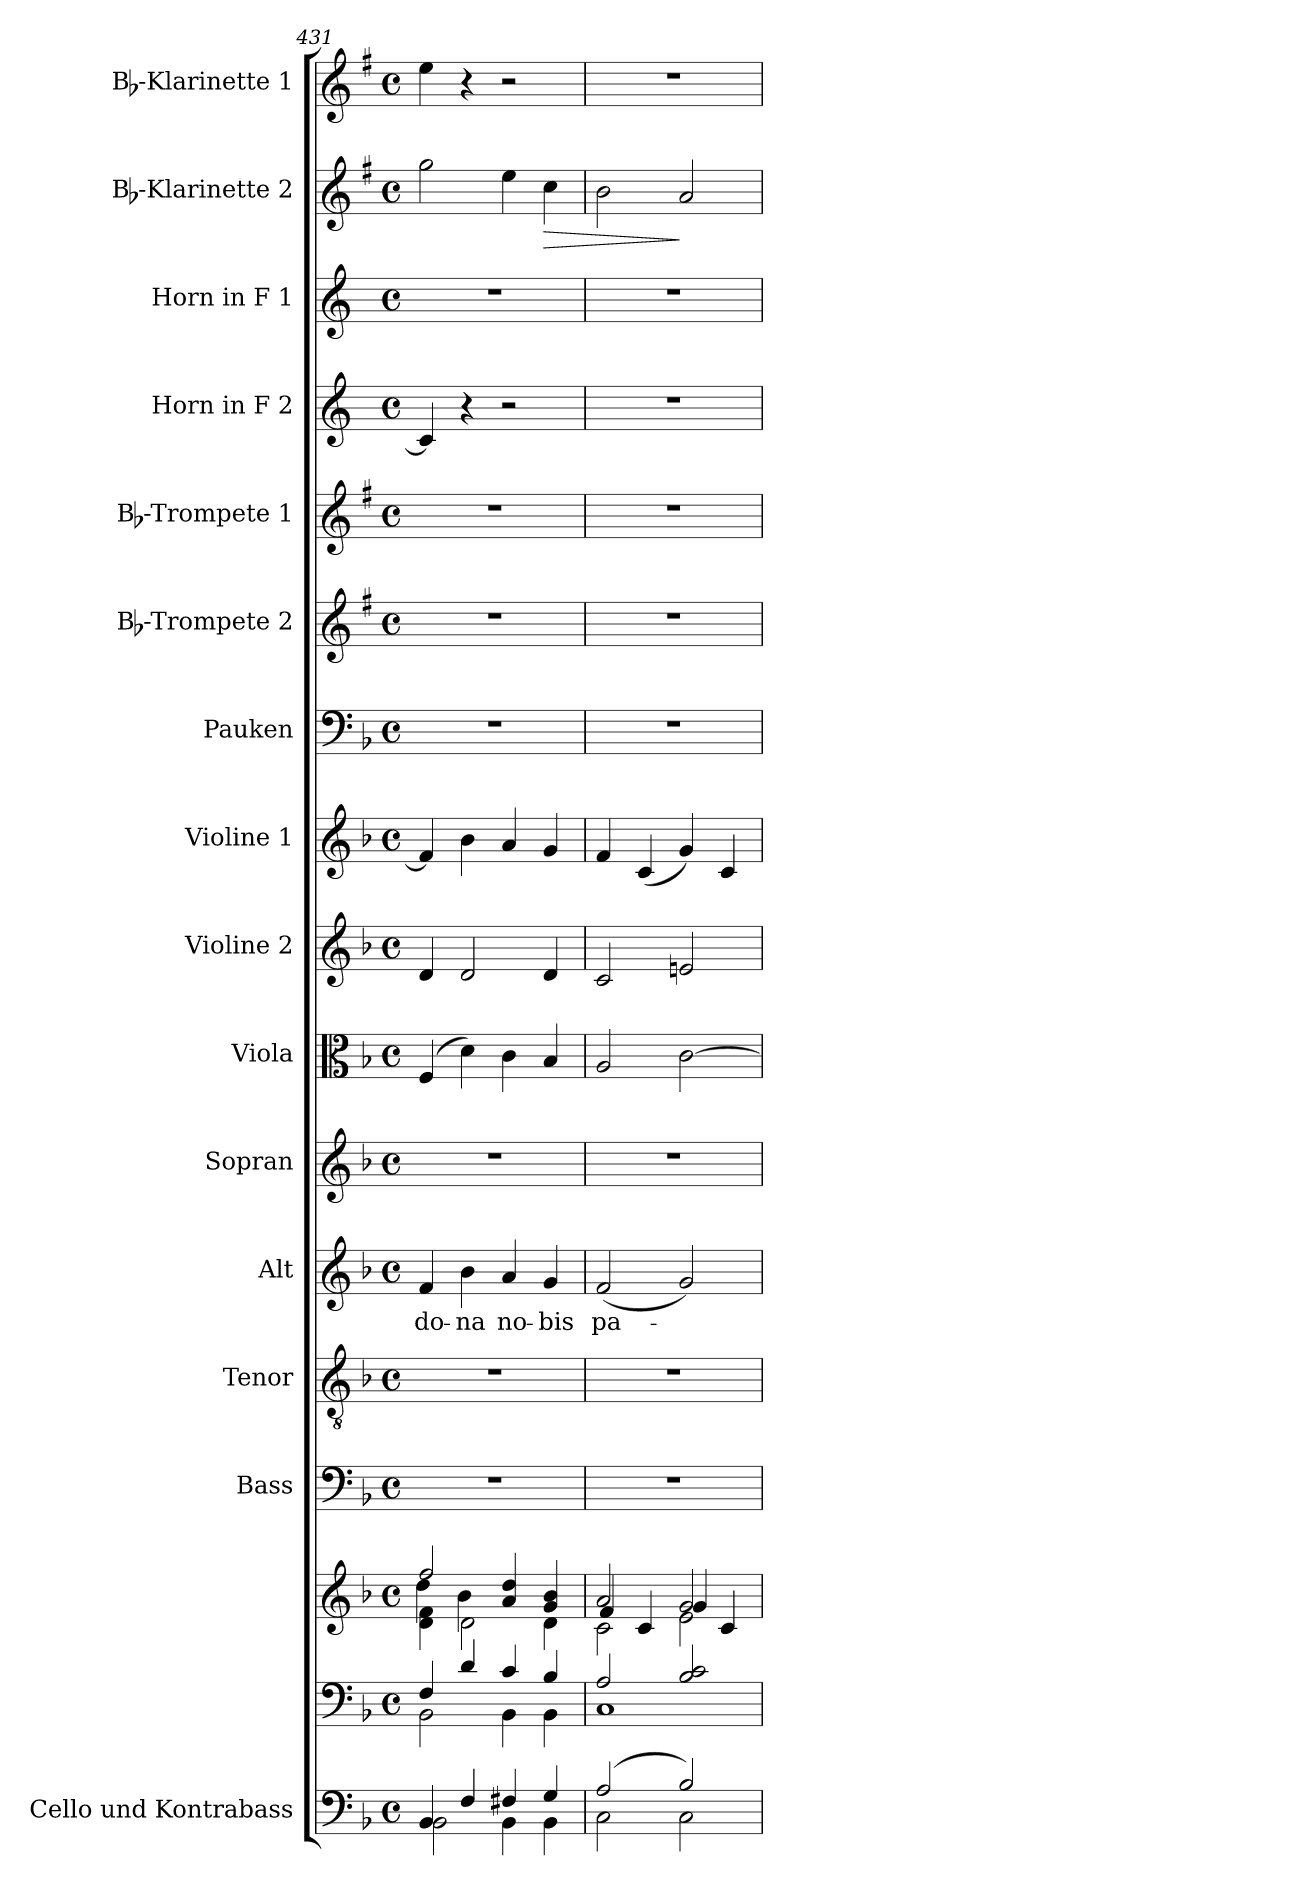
**kern	**kern	**kern	**kern	**kern	**kern	**text	**kern	**kern	**kern	**kern	**kern	**kern	**kern	**kern	**kern	**kern	**dynam	**kern
*part16	*part15	*part15	*part14	*part13	*part12	*part12	*part11	*part10	*part9	*part8	*part7	*part6	*part5	*part4	*part3	*part2	*part2	*part1
*staff17	*staff16	*staff15	*staff14	*staff13	*staff12	*staff12	*staff11	*staff10	*staff9	*staff8	*staff7	*staff6	*staff5	*staff4	*staff3	*staff2	*staff2	*staff1
*I"Cello und Kontrabass	*	*	*I"Bass	*I"Tenor	*I"Alt	*	*I"Sopran	*I"Viola	*I"Violine 2	*I"Violine 1	*I"Pauken	*I"Bb-Trompete 2	*I"Bb-Trompete 1	*I"Horn in F 2	*I"Horn in F 1	*I"Bb-Klarinette 2	*	*I"Bb-Klarinette 1
*I'Kb.	*	*	*I'B.	*I'T.	*I'A.	*	*I'S.	*I'Vla.	*I'Vl. 2	*I'Vl. 1	*I'Pk.	*I'Bb Trp. 2	*I'Bb Trp. 1	*	*	*I'Bb Kl. 2	*	*I'Bb Kl. 1
*clefF4	*clefF4	*clefG2	*clefF4	*clefGv2	*clefG2	*	*clefG2	*clefC3	*clefG2	*clefG2	*clefF4	*clefG2	*clefG2	*clefG2	*clefG2	*clefG2	*	*clefG2
*ITrd7c12	*	*	*	*	*	*	*	*	*	*	*	*ITrd1c2	*ITrd1c2	*ITrd4c7	*ITrd4c7	*ITrd1c2	*	*ITrd1c2
*k[b-]	*k[b-]	*k[b-]	*k[b-]	*k[b-]	*k[b-]	*	*k[b-]	*k[b-]	*k[b-]	*k[b-]	*k[b-]	*k[b-]	*k[b-]	*k[b-]	*k[b-]	*k[b-]	*	*k[b-]
*F:	*F:	*F:	*F:	*F:	*F:	*	*F:	*F:	*F:	*F:	*F:	*F:	*F:	*F:	*F:	*F:	*	*F:
*M4/4	*M4/4	*M4/4	*M4/4	*M4/4	*M4/4	*	*M4/4	*M4/4	*M4/4	*M4/4	*M4/4	*M4/4	*M4/4	*M4/4	*M4/4	*M4/4	*	*M4/4
*met(c)	*met(c)	*met(c)	*met(c)	*met(c)	*met(c)	*	*met(c)	*met(c)	*met(c)	*met(c)	*met(c)	*met(c)	*met(c)	*met(c)	*met(c)	*met(c)	*	*met(c)
=431	=431	=431	=431	=431	=431	=431	=431	=431	=431	=431	=431	=431	=431	=431	=431	=431	=431	=431
*^	*^	*^	*	*	*	*	*	*	*	*	*	*	*	*	*	*	*	*
*	*	*	*	*	*^	*	*	*	*	*	*	*	*	*	*	*	*	*	*	*	*
!	!	!	!	!	!	!	!	!	!	!LO:LY:b	!	!	!	!	!	!	!	!	!	!	!	!
4BBB-/	2BBB-\	4F/	2BB-\	2ff/	4d\ 4f\	4dd\	1r	1r	4f/	do-	1r	(4F/	4d/	4f/]	1r	1r	1r	4F/]	1r	2ff\	.	4dd\
!	!	!	!	!	!	!	!	!	!	!LO:LY:b	!	!	!	!	!	!	!	!	!	!	!	!
4FF/	.	4d/	.	.	2d\	4b-\	.	.	4b-\	-na	.	4d\)	2d/	4b-\	.	.	.	4r	.	.	.	4r
!	!	!	!	!	!	!	!	!	!	!LO:LY:b	!	!	!	!	!	!	!	!	!	!	!	!
4FF#X/	4BBB-\	4c/	4BB-\	4a/ 4dd/	.	2ryy	.	.	4a/	no-	.	4c\	.	4a/	.	.	.	2r	.	4dd\	.	2r
!	!	!	!	!	!	!	!	!	!	!LO:LY:b	!	!	!	!	!	!	!	!	!	!	!LO:HP:b	!
4GG/	4BBB-\	4B-/	4BB-\	4g/ 4b-/	4d\	.	.	.	4g/	-bis	.	4B-/	4d/	4g/	.	.	.	.	.	4b-\	>	.
=432	=432	=432	=432	=432	=432	=432	=432	=432	=432	=432	=432	=432	=432	=432	=432	=432	=432	=432	=432	=432	=432	=432
!	!	!	!	!	!	!	!	!	!	!LO:LY:b	!	!	!	!	!	!	!	!	!	!	!	!
(2AA/	2CC\	2A/	1C	2a/	2c\	4f/	1r	1r	(<2f/	pa-	1r	2A/	2c/	4f/	1r	1r	1r	1r	1r	2a\	.	1r
.	.	.	.	.	.	4c/	.	.	.	.	.	.	.	(<4c/	.	.	.	.	.	.	.	.
2BB-/)	2CC\	2B-/ 2c/	.	2g/	2e\	4g/	.	.	2g/)	.	.	[2c\	2en/	4g/)	.	.	.	.	.	2g/	]	.
.	.	.	.	.	.	4c/	.	.	.	.	.	.	.	4c/	.	.	.	.	.	.	.	.
*v	*v	*	*	*	*	*	*	*	*	*	*	*	*	*	*	*	*	*	*	*	*	*
*	*v	*v	*	*	*	*	*	*	*	*	*	*	*	*	*	*	*	*	*	*	*
*	*	*v	*v	*v	*	*	*	*	*	*	*	*	*	*	*	*	*	*	*	*
=	=	=	=	=	=	=	=	=	=	=	=	=	=	=	=	=	=	=
*-	*-	*-	*-	*-	*-	*-	*-	*-	*-	*-	*-	*-	*-	*-	*-	*-	*-	*-
